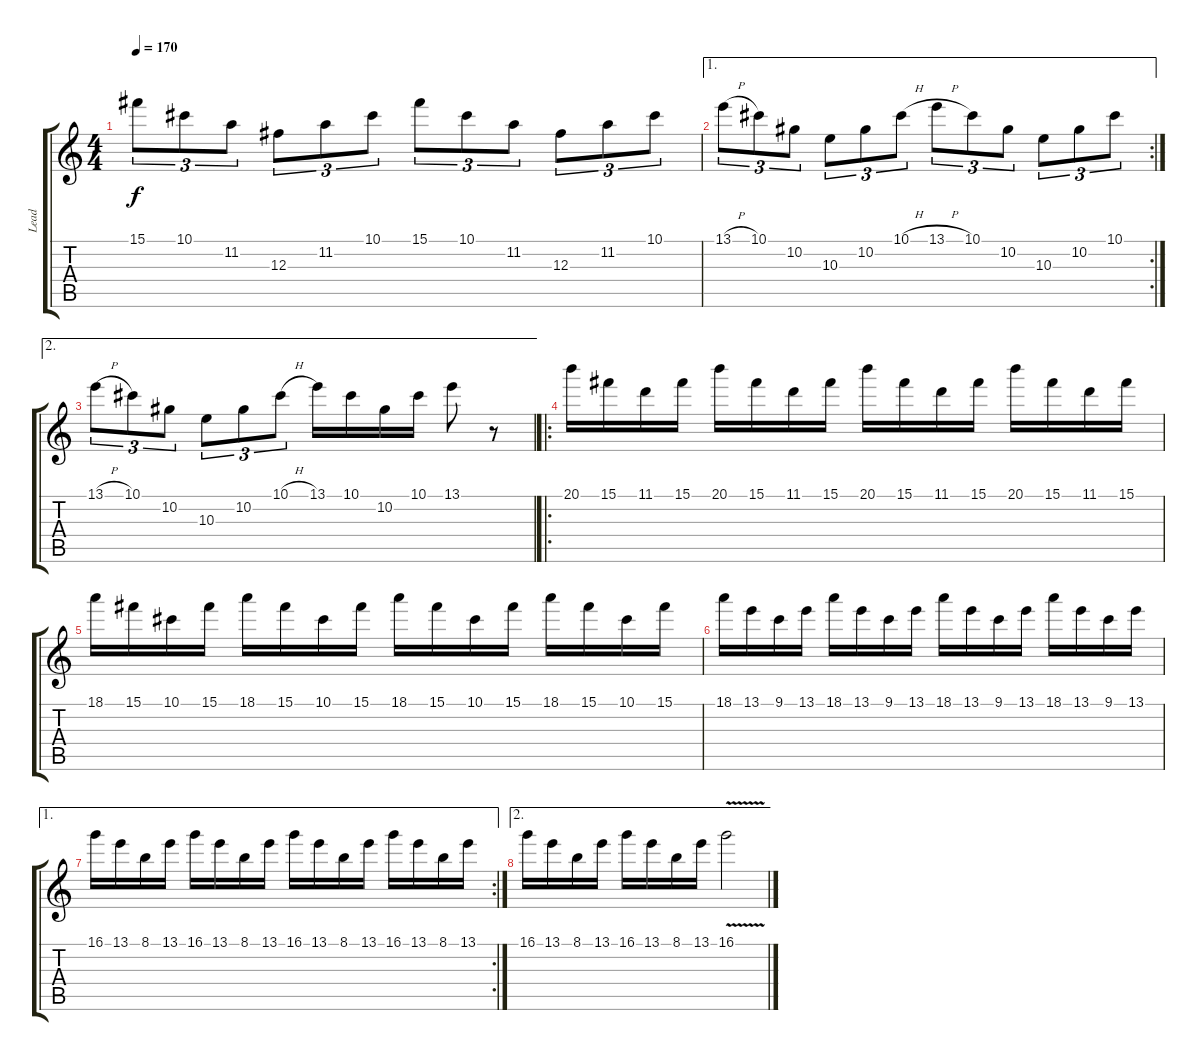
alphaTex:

\track ("Lead" "Lead") {instrument distortionguitar}
\staff {score tabs}
\tuning (Eb4 Bb3 Gb3 Db3 Ab2 Eb2) {hide}
\ts (4 4)
\tempo 170
\clef g2
\ks c
15.1.8{tu (3 2) dy f} 10.1.8{tu (3 2)} 11.2.8{tu (3 2)} 12.3.8{tu (3 2)} 11.2.8{tu (3 2)} 10.1.8{tu (3 2)} 15.1.8{tu (3 2)} 10.1.8{tu (3 2)} 11.2.8{tu (3 2)} 12.3.8{tu (3 2)} 11.2.8{tu (3 2)} 10.1.8{tu (3 2)} |
\ae 1
\rc 2
13.1{h}.8{tu (3 2)} 10.1.8{tu (3 2)} 10.2.8{tu (3 2)} 10.3.8{tu (3 2)} 10.2.8{tu (3 2)} 10.1{h}.8{tu (3 2)} 13.1{h}.8{tu (3 2)} 10.1.8{tu (3 2)} 10.2.8{tu (3 2)} 10.3.8{tu (3 2)} 10.2.8{tu (3 2)} 10.1.8{tu (3 2)} |
\ae 2
13.1{h}.8{tu (3 2)} 10.1.8{tu (3 2)} 10.2.8{tu (3 2)} 10.3.8{tu (3 2)} 10.2.8{tu (3 2)} 10.1{h}.8{tu (3 2)} 13.1.16 10.1.16 10.2.16 10.1.16 13.1.8 r.8 |
\ro
20.1.16 15.1.16 11.1.16 15.1.16 20.1.16 15.1.16 11.1.16 15.1.16 20.1.16 15.1.16 11.1.16 15.1.16 20.1.16 15.1.16 11.1.16 15.1.16 |
18.1.16 15.1.16 10.1.16 15.1.16 18.1.16 15.1.16 10.1.16 15.1.16 18.1.16 15.1.16 10.1.16 15.1.16 18.1.16 15.1.16 10.1.16 15.1.16 |
18.1.16 13.1.16 9.1.16 13.1.16 18.1.16 13.1.16 9.1.16 13.1.16 18.1.16 13.1.16 9.1.16 13.1.16 18.1.16 13.1.16 9.1.16 13.1.16 |
\ae 1
\rc 2
16.1.16 13.1.16 8.1.16 13.1.16 16.1.16 13.1.16 8.1.16 13.1.16 16.1.16 13.1.16 8.1.16 13.1.16 16.1.16 13.1.16 8.1.16 13.1.16 |
\ae 2
16.1.16 13.1.16 8.1.16 13.1.16 16.1.16 13.1.16 8.1.16 13.1.16 16.1{v}.2
